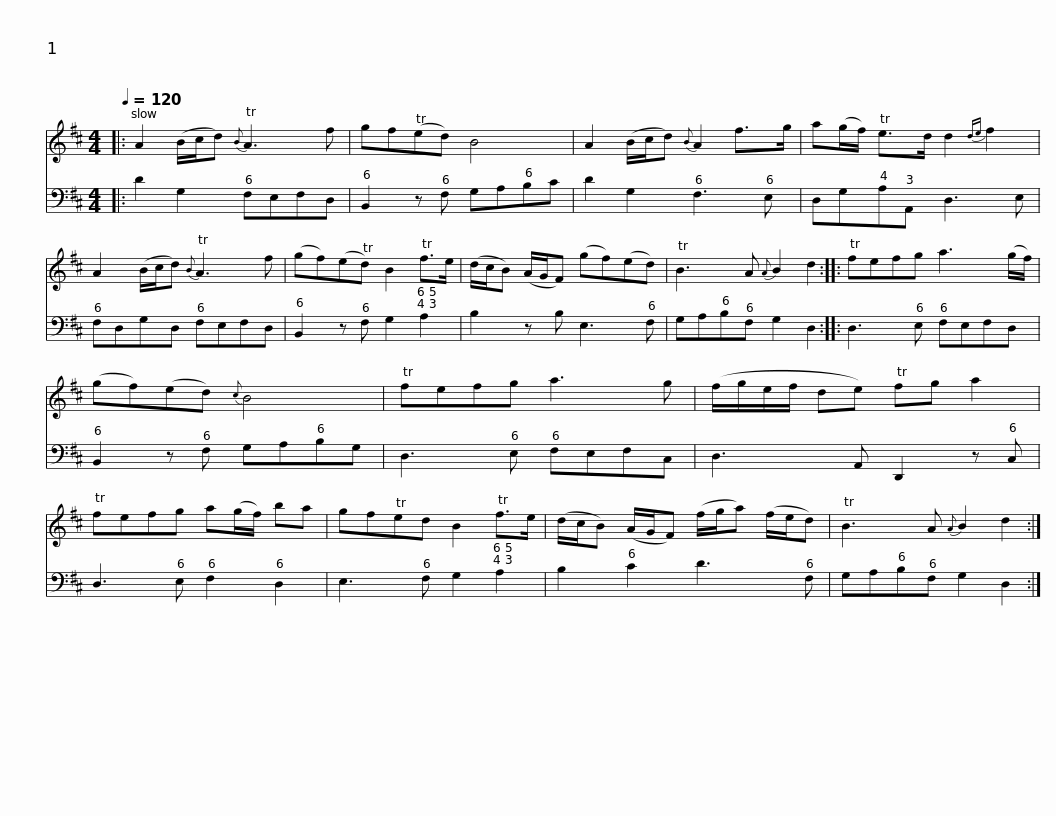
X:1
%%score 1 2
L:1/8
Q:1/4=120
M:4/4
I:linebreak $
K:D
V:1 treble
V:2 bass
V:1
|: A2 (B/c/d){B} TA3 f | gf(Ted) B4 | A2 (B/c/d){B} A2 f>g | a(g/f/) Te>d d2{de} f2 |$ A2 (B/c/d){B} TA3 f | %5
 (gf)(eTd) B2 Tf>e | (d/c/B) (A/G/F) (gf)(ed) | TB3 A{A} B2 d2 :: Tfefg a3 (g/f/) |$ (gf)(ed){c} B4 | %10
 Tfefg a3 g | (f/g/e/f/ de) Tfg a2 | Tfefg a(g/f/) ba | gfTed B2 Tf>e |$ (d/c/B) (A/G/F) (f/g/a) (f/e/d) | %15
 TB3 A{A} B2 d2 :| %16
V:2
|: D2 G,2 F,E,F,D, | B,,2 z F, G,A,B,C | D2 G,2 F,3 E, | D,G,A,A,, D,3 E, |$ F,D,G,D, F,E,F,D, | %5
 B,,2 z F, G,2 A,2 | B,2 z B, E,3 F, | G,A,B,F, G,2 D,2 :: D,3 E, F,E,F,D, |$ B,,2 z F, G,A,B,G, | %10
 D,3 E, F,E,F,C, | D,3 A,, D,,2 z C, | D,3 E, F,2 D,2 | E,3 F, G,2 A,2 |$ B,2 C2 D3 F, | %15
 G,A,B,F, G,2 D,2 :| %16
